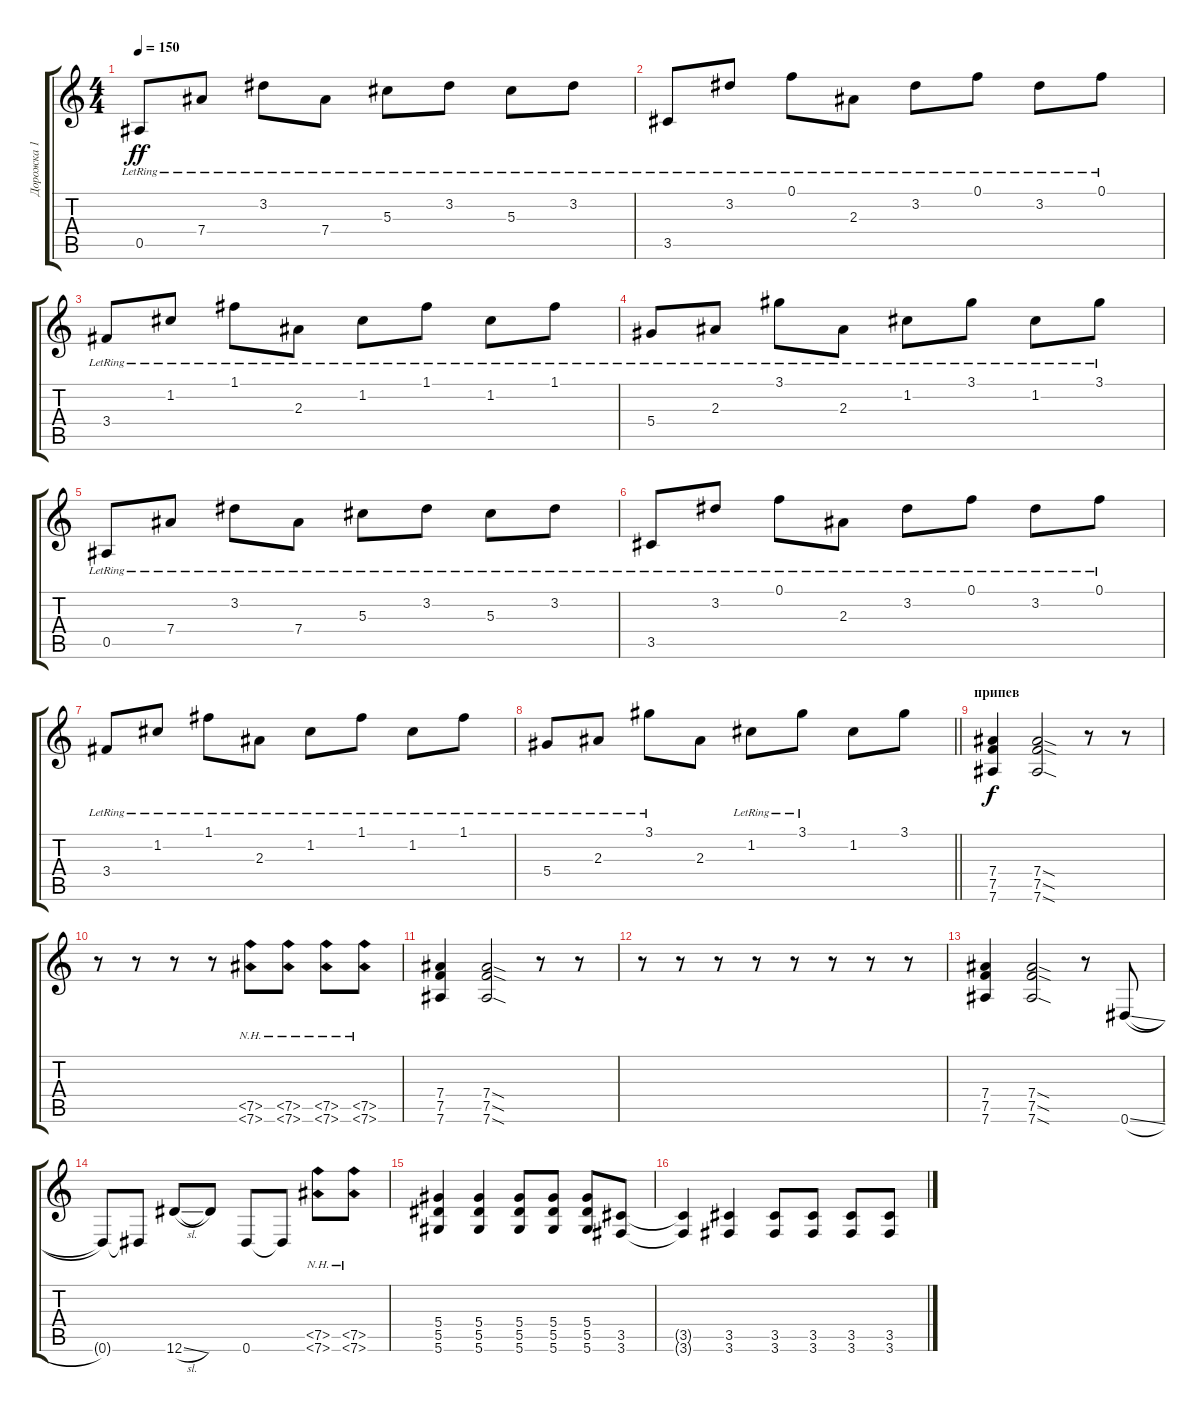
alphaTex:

\track ("Дорожка 1" "Дорожка 1") {instrument distortionguitar}
\staff {score tabs}
\tuning (F4 C4 Ab3 Eb3 Bb2 Eb2) {hide}
\ts (4 4)
\tempo 150
\clef g2
\ks c
0.5{lr}.8{dy ff} 7.4{lr}.8 3.2{lr}.8 7.4{lr}.8 5.3{lr}.8 3.2{lr}.8 5.3{lr}.8 3.2{lr}.8 |
3.5{lr}.8 3.2{lr}.8 0.1{lr}.8 2.3{lr}.8 3.2{lr}.8 0.1{lr}.8 3.2{lr}.8 0.1{lr}.8 |
3.4{lr}.8 1.2{lr}.8 1.1{lr}.8 2.3{lr}.8 1.2{lr}.8 1.1{lr}.8 1.2{lr}.8 1.1{lr}.8 |
5.4{lr}.8 2.3{lr}.8 3.1{lr}.8 2.3{lr}.8 1.2{lr}.8 3.1{lr}.8 1.2{lr}.8 3.1{lr}.8 |
0.5{lr}.8 7.4{lr}.8 3.2{lr}.8 7.4{lr}.8 5.3{lr}.8 3.2{lr}.8 5.3{lr}.8 3.2{lr}.8 |
3.5{lr}.8 3.2{lr}.8 0.1{lr}.8 2.3{lr}.8 3.2{lr}.8 0.1{lr}.8 3.2{lr}.8 0.1{lr}.8 |
3.4{lr}.8 1.2{lr}.8 1.1{lr}.8 2.3{lr}.8 1.2{lr}.8 1.1{lr}.8 1.2{lr}.8 1.1{lr}.8 |
\barLineRight lightlight
5.4{lr}.8 2.3{lr}.8 3.1{lr}.8 2.3.8 1.2{lr}.8 3.1{lr}.8 1.2.8 3.1.8 |
\section ("" "припев")
(7.4 7.5 7.6).4{dy f instrument distortionguitar} (7.4{sod} 7.5{sod} 7.6{sod}).2 r.8 r.8 |
r.8 r.8 r.8 r.8 (7.5{nh} 7.6{nh}).8 (7.5{nh} 7.6{nh}).8 (7.5{nh} 7.6{nh}).8 (7.5{nh} 7.6{nh}).8 |
(7.4 7.5 7.6).4 (7.4{sod} 7.5{sod} 7.6{sod}).2 r.8 r.8 |
r.8 r.8 r.8 r.8 r.8 r.8 r.8 r.8 |
(7.4 7.5 7.6).4 (7.4{sod} 7.5{sod} 7.6{sod}).2 r.8 0.6{sl}.8 |
0.6{t}.8 0.6{t}.8 12.6{sl}.8 12.6{t}.8 0.6.8 0.6{t}.8 (7.5{nh} 7.6{nh}).8 (7.5{nh} 7.6{nh}).8 |
(5.4 5.5 5.6).4 (5.4 5.5 5.6).4 (5.4 5.5 5.6).8 (5.4 5.5 5.6).8 (5.4 5.5 5.6).8 (3.5 3.6).8 |
(3.5{t} 3.6{t}).4 (3.5 3.6).4 (3.5 3.6).8 (3.5 3.6).8 (3.5 3.6).8 (3.5 3.6).8
